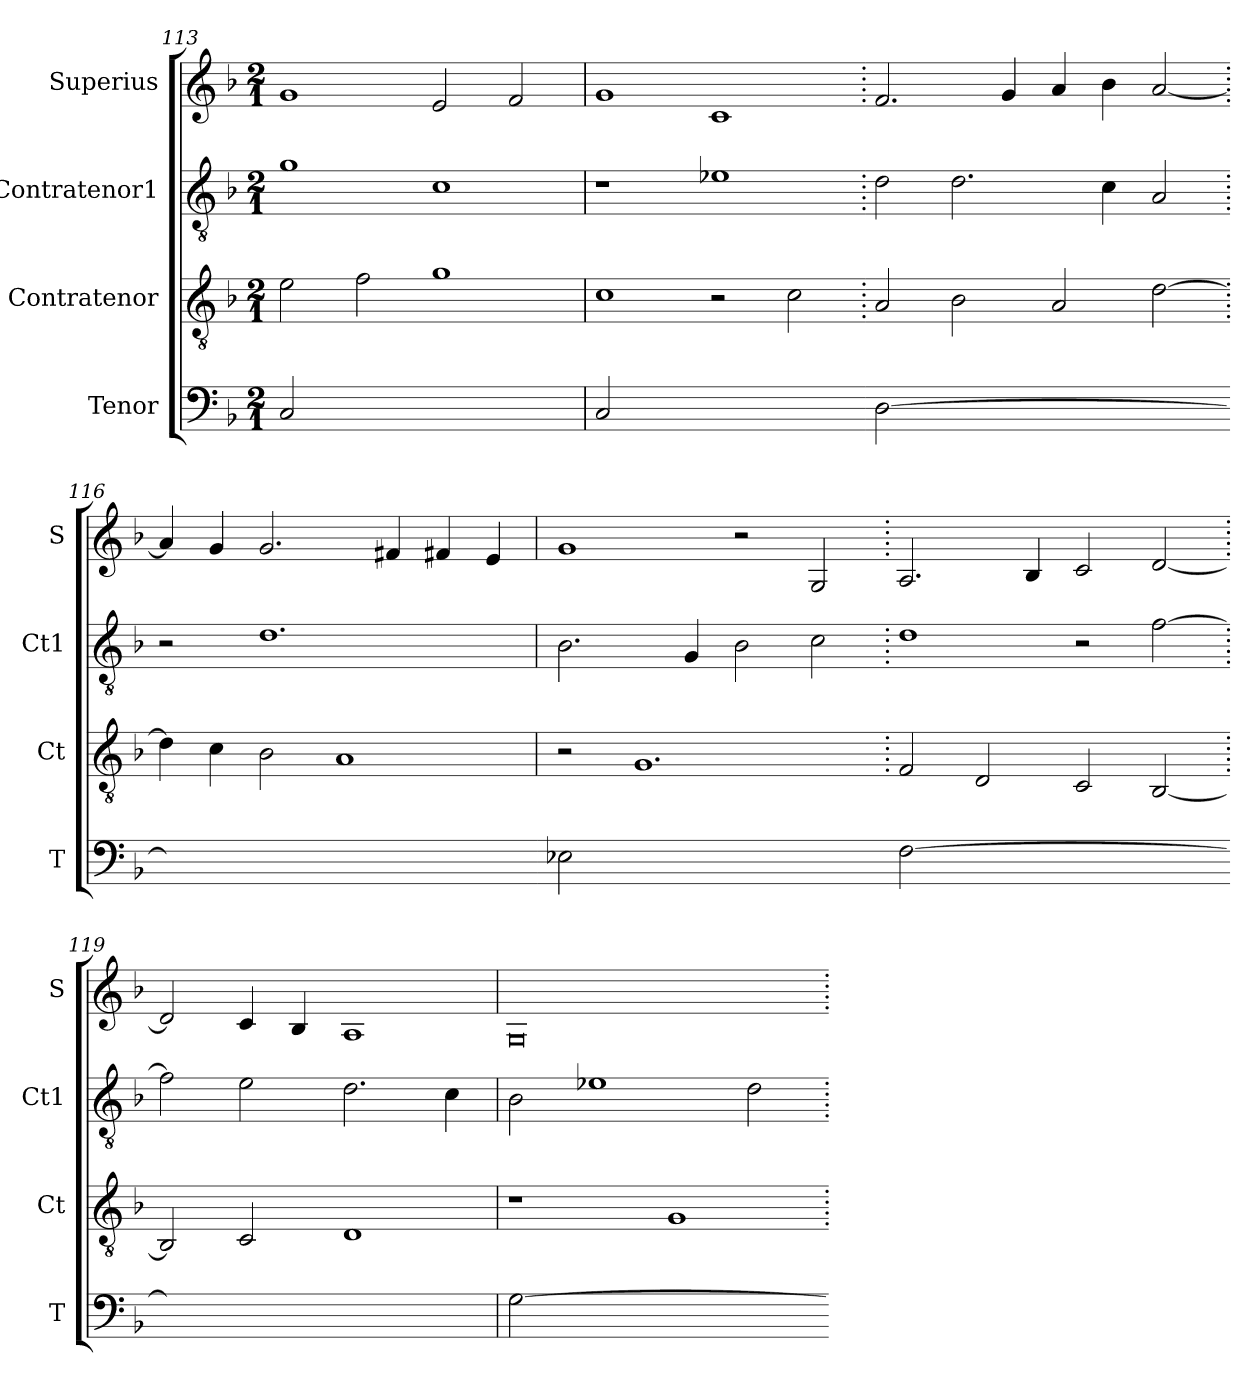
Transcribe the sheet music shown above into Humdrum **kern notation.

**kern	**kern	**kern	**kern
*part4	*part3	*part2	*part1
*staff4	*staff3	*staff2	*staff1
*I"Tenor	*I"Contratenor	*I"Contratenor1	*I"Superius
*I'T	*I'Ct	*I'Ct1	*I'S
*clefF4	*clefGv2	*clefGv2	*clefG2
*k[b-]	*k[b-]	*k[b-]	*k[b-]
*M2/1	*M2/1	*M2/1	*M2/1
=113	=113	=113	=113
!LO:N:vis=2	!	!	!
0C	2e	1g	1g
.	2f	.	.
.	1g	1c	2e
.	.	.	2f
=114	=114	=114	=114
!LO:N:vis=2	!	!	!
0C	1c	1r	1g
.	2r	1e-X	1c
.	2c	.	.
=115-	=115.	=115.	=115.
!LO:N:vis=2	!	!	!
[0D	2A	2d	2.f
.	2B-	2.d	.
.	.	.	4g
.	2A	.	4a
.	.	4c	4b-
.	[2d	2A	[2a
=116-	=116.	=116.	=116.
!LO:N:vis=2	!	!	!
0Dyy]	4d]	2r	4a]
.	4c	.	4g
.	2B-	1.d	2.g
.	1A	.	.
.	.	.	4f#X
.	.	.	4f#X
.	.	.	4e
=117-	=117	=117	=117
!LO:N:vis=2	!	!	!
0E-X	2r	2.B-	1g
.	1.G	.	.
.	.	4G	.
.	.	2B-	2r
.	.	2c	2G
=118-	=118.	=118.	=118.
!LO:N:vis=2	!	!	!
[0F	2F	1d	2.A
.	2D	.	.
.	.	.	4B-
.	2C	2r	2c
.	[2BB-	[2f	[2d
=119-	=119.	=119.	=119.
!LO:N:vis=2	!	!	!
0Fyy]	2BB-]	2f]	2d]
.	2C	2e	4c
.	.	.	4B-
.	1D	2.d	1A
.	.	4c	.
=120	=120	=120	=120
!LO:N:vis=2	!	!	!
[0G	1r	2B-	0G
.	.	1e-X	.
.	1G	.	.
.	.	2d	.
=-	=.	=.	=.
*-	*-	*-	*-
